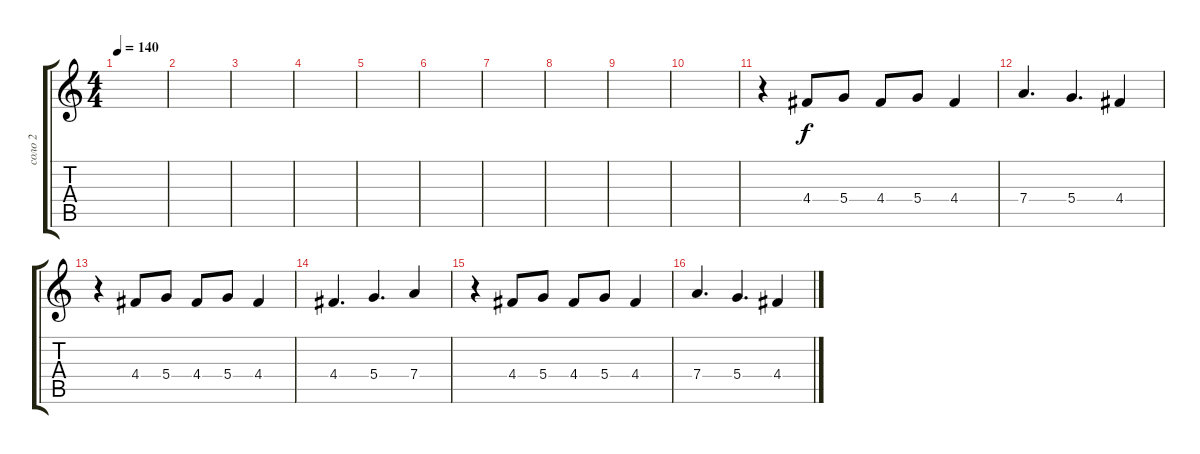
\track ("соло 2" "соло 2") {instrument electricguitarmuted}
\staff {score tabs}
\tuning (E4 B3 G3 D3 A2 E2) {hide}
\ts (4 4)
\tempo 140
\clef g2
\ks c
|
|
|
|
|
|
|
|
|
|
r.4 4.4.8 5.4.8 4.4.8 5.4.8 4.4.4 |
7.4.4{d} 5.4.4{d} 4.4.4 |
r.4 4.4.8 5.4.8 4.4.8 5.4.8 4.4.4 |
4.4.4{d} 5.4.4{d} 7.4.4 |
r.4 4.4.8 5.4.8 4.4.8 5.4.8 4.4.4 |
7.4.4{d} 5.4.4{d} 4.4.4
